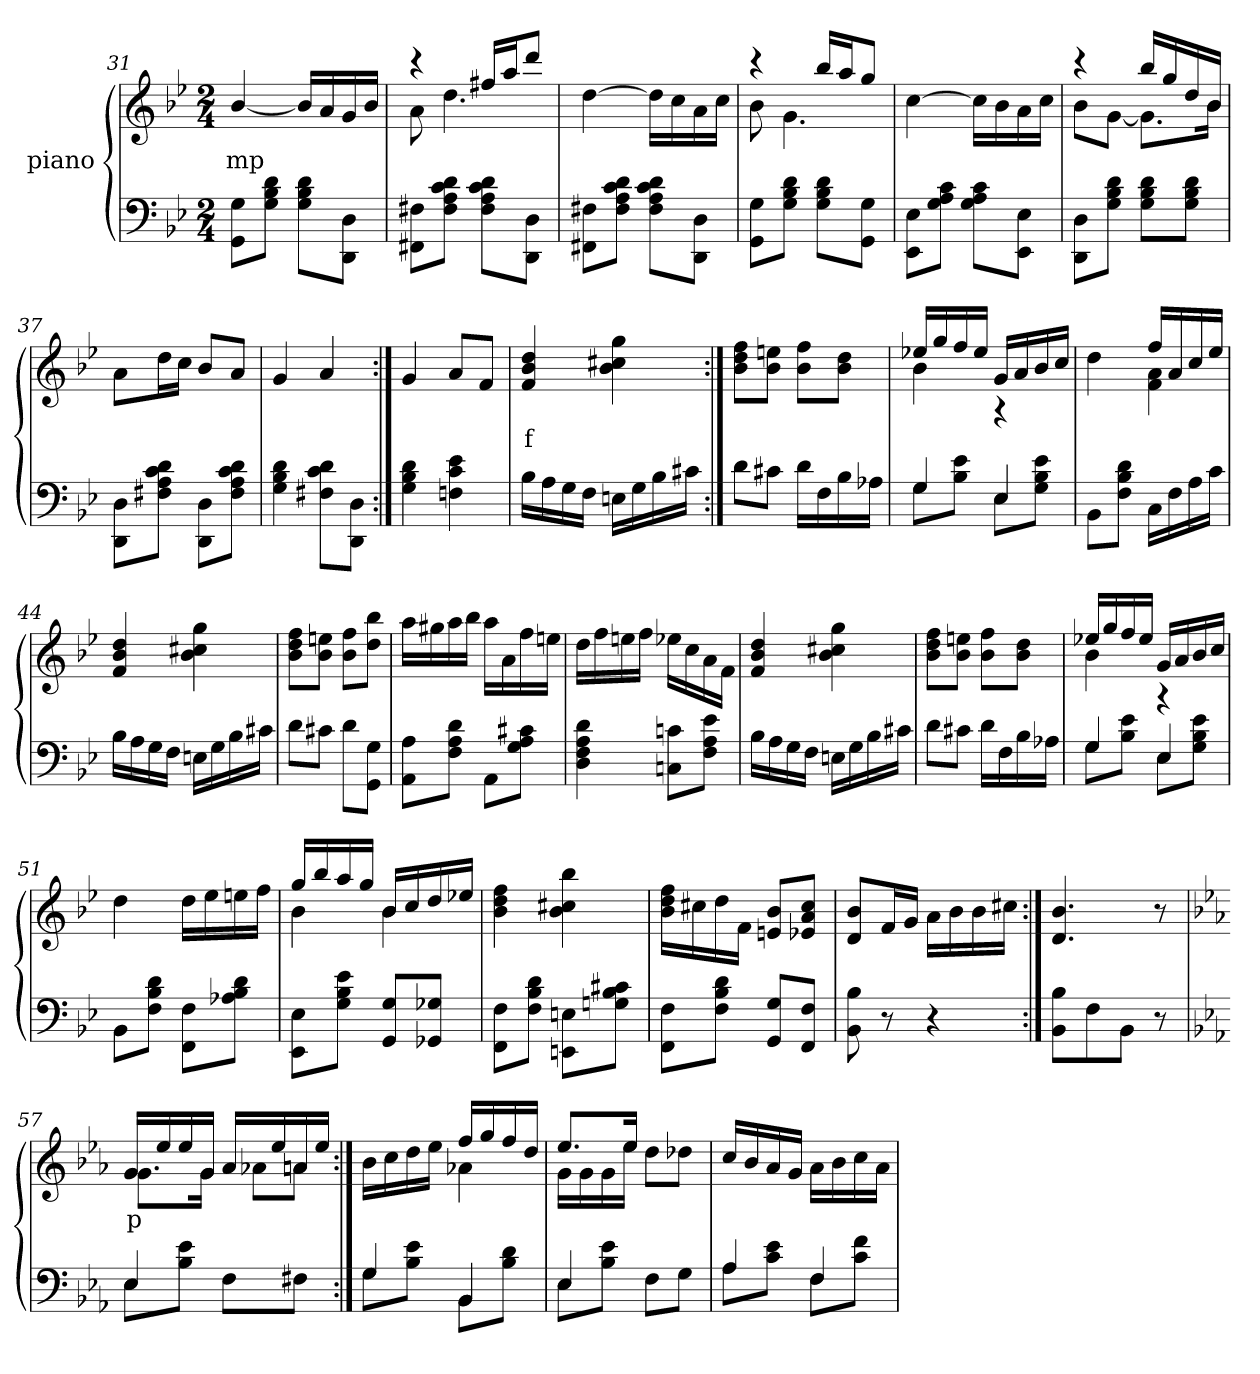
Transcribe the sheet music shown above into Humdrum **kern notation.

**kern	**kern	**text
*part2	*part1	*part1
*staff2	*staff1	*staff1
*	*I"piano	*
*clefF4	*clefG2	*
*k[b-e-]	*k[b-e-]	*
*M2/4	*M2/4	*
=31	=31	=31
8G 8GGL	[4b-/	mp
8d 8B- 8GJ	.	.
8d 8B- 8GL	16b-LL]	.
.	16a	.
8D 8DDJ	16g	.
.	16b-JJ	.
=32	=32	=32
*	*^	*
8F#X 8FF#XL	4r	8a	.
8d 8c 8A 8F#J	.	4.dd	.
8d 8c 8A 8F#L	16ff#XLL	.	.
.	16aaJ	.	.
8D 8DDJ	8dddJ	.	.
*	*v	*v	*
=33	=33	=33
8F#X 8FF#XL	[4dd	.
8d 8c 8A 8F#J	.	.
8d 8c 8A 8F#L	16ddLL]	.
.	16cc	.
8D 8DDJ	16a	.
.	16ccJJ	.
=34	=34	=34
*	*^	*
8G 8GGL	4r	8b-	.
8d 8B- 8GJ	.	4.g	.
8d 8B- 8GL	16bb-LL	.	.
.	16aaJ	.	.
8G 8GGJ	8ggJ	.	.
*	*v	*v	*
=35	=35	=35
8E- 8EE-L	[4cc	.
8c 8A 8GJ	.	.
8c 8A 8GL	16ccLL]	.
.	16b-	.
8E- 8EE-J	16a	.
.	16ccJJ	.
=36	=36	=36
*	*^	*
8D 8DDL	4r	8b-L	.
8d 8B- 8GJ	.	[8gJ	.
8d 8B- 8GL	16bb-LL	8.gL]	.
.	16gg	.	.
8d 8B- 8GJ	16dd	.	.
.	16b-JJ	16b-Jk	.
*	*v	*v	*
=37	=37	=37
8D 8DDL	8aL	.
8d 8c 8A 8F#XJ	16ddL	.
.	16ccJJ	.
8D 8DDL	8b-L	.
8d 8c 8A 8F#J	8aJ	.
=38	=38	=38
4d 4B- 4G	4g	.
8d 8c 8F#XL	4a	.
8D 8DDJ	.	.
=39:|!	=39:|!	=39:|!
4d 4B- 4G	4g	.
4e- 4c 4Fn	8aL	.
.	8fJ	.
=40	=40	=40
16B-LL	4dd 4b- 4f	f
16A	.	.
16G	.	.
16FJJ	.	.
16EnLL	4gg 4cc#X 4b-	.
16G	.	.
16B-	.	.
16c#XJJ	.	.
=41:|!	=41:|!	=41:|!
8dL	8ff 8dd 8b-L	.
8c#XJ	8een 8b-J	.
16dLL	8ff 8b-L	.
16F	.	.
16B-	8dd 8b-J	.
16A-XJJ	.	.
=42	=42	=42
*^	*^	*
4G	8GL	16ee-XLL	4b-	.
.	.	16gg	.	.
.	8e- 8B-J	16ff	.	.
.	.	16ee-JJ	.	.
4E-	8E-L	16gLL	4r	.
.	.	16a	.	.
.	8e- 8B- 8GJ	16b-	.	.
.	.	16ccJJ	.	.
*v	*v	*	*	*
=43	=43	=43	=43
8BB-L	4ryy	4dd	.
8d 8B- 8FJ	.	.	.
16CLL	16ffLL	4a 4f	.
16F	16a	.	.
16A	16cc	.	.
16cJJ	16ee-JJ	.	.
*	*v	*v	*
=44	=44	=44
16B-LL	4dd 4b- 4f	.
16A	.	.
16G	.	.
16FJJ	.	.
16EnLL	4gg 4cc#X 4b-	.
16G	.	.
16B-	.	.
16c#XJJ	.	.
=45	=45	=45
8dL	8ff 8dd 8b-L	.
8c#XJ	8een 8b-J	.
8dL	8ff 8b-L	.
8G 8GGJ	8bb- 8ddJ	.
=46	=46	=46
8A 8AAL	16aaLL	.
.	16gg#X	.
8d 8A 8FJ	16aa	.
.	16bb-JJ	.
8AAL	16aaLL	.
.	16a	.
8c#X 8A 8GJ	16ff	.
.	16eenJJ	.
=47	=47	=47
4d 4A 4F 4D	16ddLL	.
.	16ff	.
.	16een	.
.	16ffJJ	.
8cn 8CnL	16ee-XLL	.
.	16cc	.
8e- 8A 8FJ	16a	.
.	16fJJ	.
=48	=48	=48
16B-LL	4dd 4b- 4f	.
16A	.	.
16G	.	.
16FJJ	.	.
16EnLL	4gg 4cc#X 4b-	.
16G	.	.
16B-	.	.
16c#XJJ	.	.
=49	=49	=49
8dL	8ff 8dd 8b-L	.
8c#XJ	8een 8b-J	.
16dLL	8ff 8b-L	.
16F	.	.
16B-	8dd 8b-J	.
16A-XJJ	.	.
=50	=50	=50
*^	*^	*
4G	8GL	16ee-XLL	4b-	.
.	.	16gg	.	.
.	8e- 8B-J	16ff	.	.
.	.	16ee-JJ	.	.
4E-	8E-L	16gLL	4r	.
.	.	16a	.	.
.	8e- 8B- 8GJ	16b-	.	.
.	.	16ccJJ	.	.
*v	*v	*	*	*
*	*v	*v	*
=51	=51	=51
8BB-L	4dd	.
8d 8B- 8FJ	.	.
8F 8FFL	16ddLL	.
.	16ee-	.
8d 8B- 8A-XJ	16een	.
.	16ffJJ	.
=52	=52	=52
*	*^	*
8E- 8EE-L	16ggLL	4b-	.
.	16bb-	.	.
8e- 8B- 8GJ	16aa	.	.
.	16ggJJ	.	.
8G 8GGL	16b-LL	4b-	.
.	16cc	.	.
8G-X 8GG-XJ	16dd	.	.
.	16ee-XJJ	.	.
*	*v	*v	*
=53	=53	=53
8F 8FFL	4ff 4dd 4b-	.
8d 8B- 8FJ	.	.
8En 8EEnL	4bb- 4cc#X 4b-	.
8c#X 8B- 8GnJ	.	.
=54	=54	=54
8F 8FFL	16ff 16dd 16b-LL	.
.	16cc#X	.
8d 8B- 8FJ	16dd	.
.	16fJJ	.
8G 8GGL	8b- 8enL	.
8F 8FFJ	8cc# 8a 8e-XJ	.
=55	=55	=55
8B- 8BB-	8b- 8dL	.
8r	16fL	.
.	16gJJ	.
4r	16aLL	.
.	16b-	.
.	16b-	.
.	16cc#XJJ	.
=56:|!	=56:|!	=56:|!
8B- 8BB-L	4.b- 4.d	.
8F	.	.
8BB-J	.	.
8r	8r	.
=57	=57	=57
*k[b-e-a-]	*k[b-e-a-]	*
*^	*^	*
4E-	8E-L	16gLL	8.gL	p
.	.	16ee-	.	.
.	8e- 8B-J	16ee-	.	.
.	.	16gJJ	16gJk	.
8FL	4ryy	16a-LL	8a-XL	.
.	.	16ee-	.	.
8F#XJ	.	16an	8anJ	.
.	.	16ee-JJ	.	.
=58:|!	=58:|!	=58:|!	=58:|!	=58:|!
4G	8GL	4ryy	16b-LL	.
.	.	.	16cc	.
.	8e- 8B-J	.	16dd	.
.	.	.	16ee-JJ	.
4BB-	8BB-L	16ffLL	4a-X	.
.	.	16gg	.	.
.	8d 8B-J	16ff	.	.
.	.	16ddJJ	.	.
=59	=59	=59	=59	=59
4E-	8E-L	8.ee-L	16gLL	.
.	.	.	16g	.
.	8e- 8B-J	.	16g	.
.	.	16ee-Jk	16ee-JJ	.
8FL	4ryy	4ryy	8ddL	.
8GJ	.	.	8dd-XJ	.
*	*	*v	*v	*
=60	=60	=60	=60
4A-	8A-L	16ccLL	.
.	.	16b-	.
.	8e- 8cJ	16a-	.
.	.	16gJJ	.
4F	8FL	16a-LL	.
.	.	16b-	.
.	8f 8cJ	16cc	.
.	.	16a-JJ	.
*v	*v	*	*
=	=	=
*-	*-	*-
